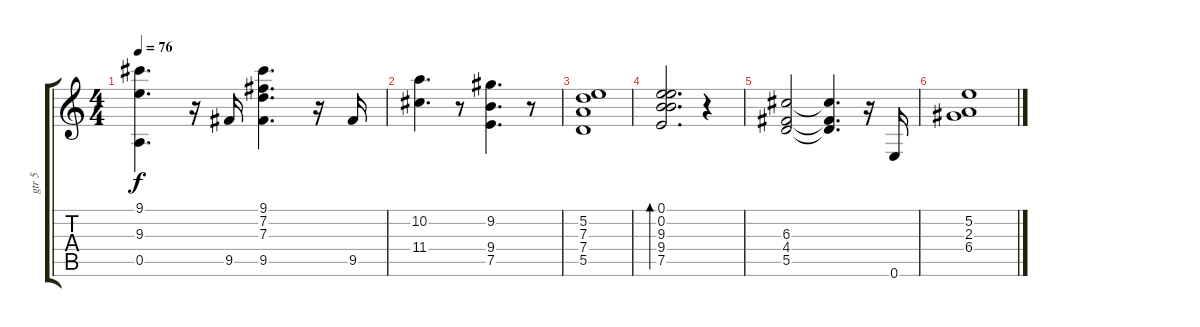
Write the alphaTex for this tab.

\track ("gtr 5" "gtr 5") {instrument electricguitarclean}
\staff {score tabs}
\tuning (E4 B3 G3 D3 A2 E2) {hide}
\ts (4 4)
\tempo 76
\clef g2
\ks c
(9.1 9.3 0.5).4{d dy f} r.16 9.5.16 (9.1 7.2 7.3 9.5).4{d} r.16 9.5.16 |
(10.2 11.4).4{d} r.8 (9.2 9.4 7.5).4{d} r.8 |
(5.2 7.3 7.4 5.5).1 |
(0.1 0.2 9.3 9.4 7.5).2{d bd 60} r.4 |
(6.3 4.4 5.5).2 (6.3{t} 4.4{t} 5.5{t}).4{d} r.16 0.6.16 |
(5.2 2.3 6.4).1
